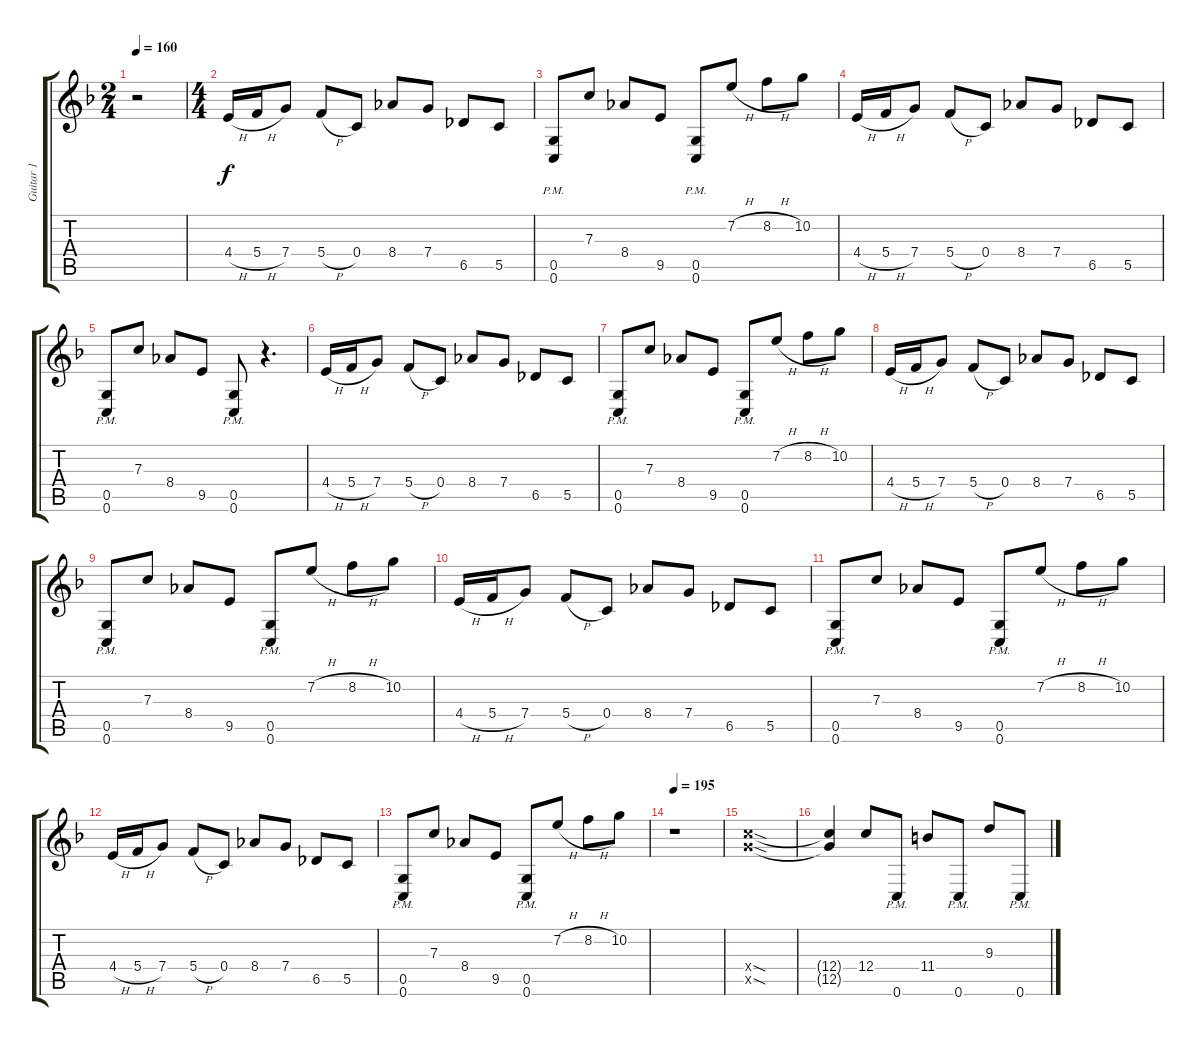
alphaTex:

\track ("Guitar 1" "Guitar 1") {instrument distortionguitar}
\staff {score tabs}
\tuning (D4 A3 F3 C3 G2 C2) {hide}
\ts (2 4)
\tempo 160
\clef g2
\ks f
r.2{dy f instrument distortionguitar} |
\ts (4 4)
4.4{h}.16 5.4{h}.16 7.4.8 5.4{h}.8 0.4.8 8.4.8 7.4.8 6.5.8 5.5.8 |
(0.5{pm} 0.6{pm}).8 7.3.8 8.4.8 9.5.8 (0.5{pm} 0.6{pm}).8 7.2{h}.8 8.2{h}.8 10.2.8 |
4.4{h}.16 5.4{h}.16 7.4.8 5.4{h}.8 0.4.8 8.4.8 7.4.8 6.5.8 5.5.8 |
(0.5{pm} 0.6{pm}).8 7.3.8 8.4.8 9.5.8 (0.5{pm} 0.6{pm}).8 r.4{d} |
4.4{h}.16 5.4{h}.16 7.4.8 5.4{h}.8 0.4.8 8.4.8 7.4.8 6.5.8 5.5.8 |
(0.5{pm} 0.6{pm}).8 7.3.8 8.4.8 9.5.8 (0.5{pm} 0.6{pm}).8 7.2{h}.8 8.2{h}.8 10.2.8 |
4.4{h}.16 5.4{h}.16 7.4.8 5.4{h}.8 0.4.8 8.4.8 7.4.8 6.5.8 5.5.8 |
(0.5{pm} 0.6{pm}).8 7.3.8 8.4.8 9.5.8 (0.5{pm} 0.6{pm}).8 7.2{h}.8 8.2{h}.8 10.2.8 |
4.4{h}.16 5.4{h}.16 7.4.8 5.4{h}.8 0.4.8 8.4.8 7.4.8 6.5.8 5.5.8 |
(0.5{pm} 0.6{pm}).8 7.3.8 8.4.8 9.5.8 (0.5{pm} 0.6{pm}).8 7.2{h}.8 8.2{h}.8 10.2.8 |
4.4{h}.16 5.4{h}.16 7.4.8 5.4{h}.8 0.4.8 8.4.8 7.4.8 6.5.8 5.5.8 |
(0.5{pm} 0.6{pm}).8 7.3.8 8.4.8 9.5.8 (0.5{pm} 0.6{pm}).8 7.2{h}.8 8.2{h}.8 10.2.8 |
\tempo 195
r.1 |
(12.4{sod x} 12.5{sod x}).1 |
(12.4{t} 12.5{t}).4 12.4.8 0.6{pm}.8 11.4.8 0.6{pm}.8 9.3.8 0.6{pm}.8
